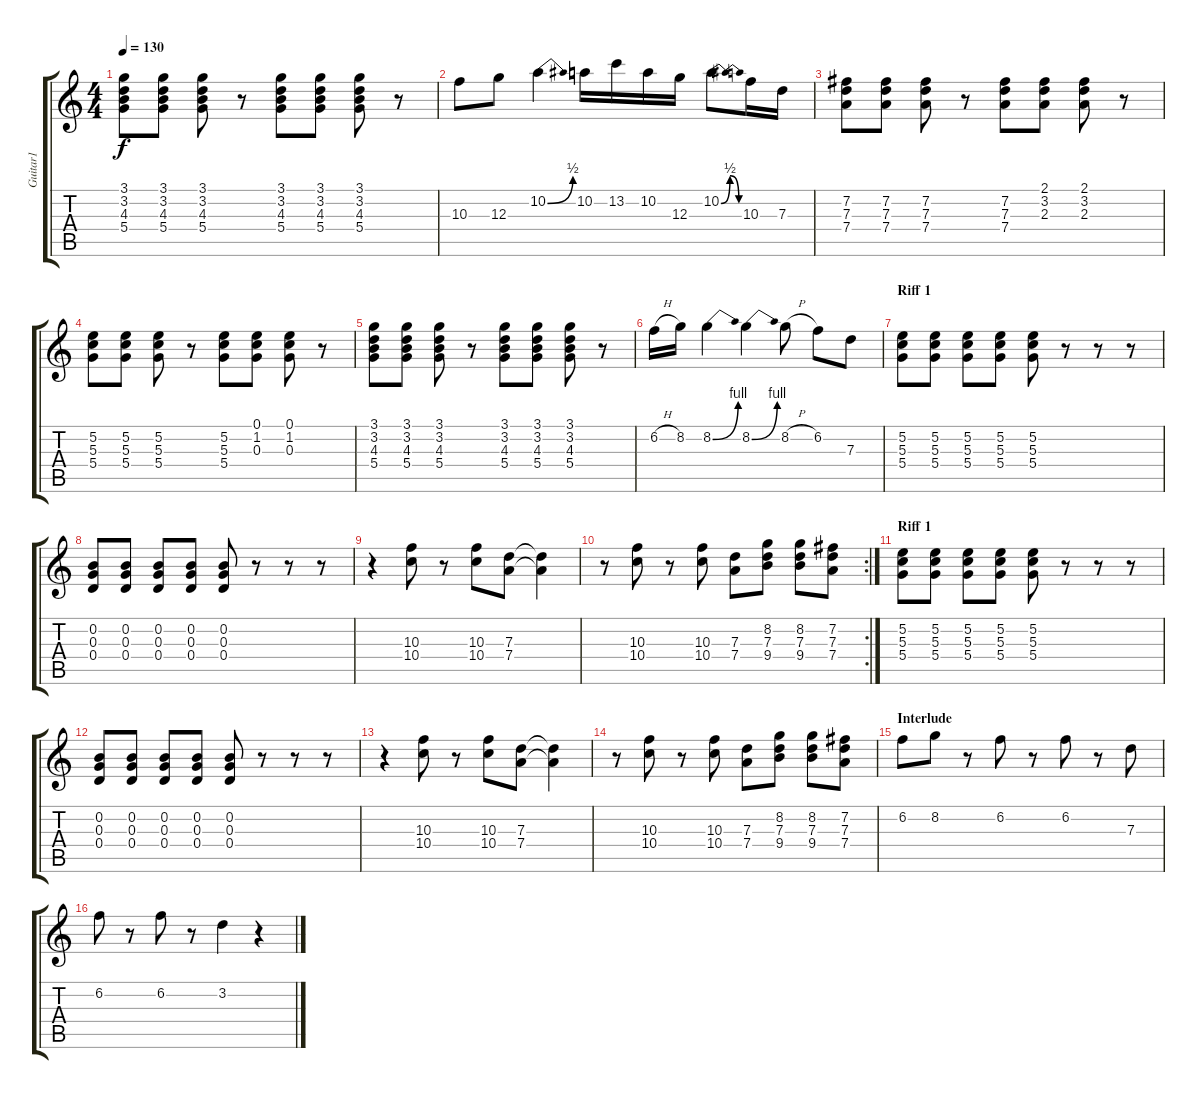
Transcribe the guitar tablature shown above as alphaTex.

\track ("Guitar1" "Guitar1") {instrument distortionguitar}
\staff {score tabs}
\tuning (E4 B3 G3 D3 A2 E2) {hide}
\ts (4 4)
\tempo 130
\clef g2
\ks c
(3.1 3.2 4.3 5.4).8{dy f} (3.1 3.2 4.3 5.4).8 (3.1 3.2 4.3 5.4).8 r.8 (3.1 3.2 4.3 5.4).8 (3.1 3.2 4.3 5.4).8 (3.1 3.2 4.3 5.4).8 r.8 |
10.3.8 12.3.8 10.2{be (bend 0 0 60 2)}.4 10.2.16 13.2.16 10.2.16 12.3.16 10.2{be (bendrelease 0 0 30 2 30 2 60 0)}.8 10.3.16 7.3.16 |
(7.2 7.3 7.4).8 (7.2 7.3 7.4).8 (7.2 7.3 7.4).8 r.8 (7.2 7.3 7.4).8 (2.1 3.2 2.3).8 (2.1 3.2 2.3).8 r.8 |
(5.2 5.3 5.4).8 (5.2 5.3 5.4).8 (5.2 5.3 5.4).8 r.8 (5.2 5.3 5.4).8 (0.1 1.2 0.3).8 (0.1 1.2 0.3).8 r.8 |
(3.1 3.2 4.3 5.4).8 (3.1 3.2 4.3 5.4).8 (3.1 3.2 4.3 5.4).8 r.8 (3.1 3.2 4.3 5.4).8 (3.1 3.2 4.3 5.4).8 (3.1 3.2 4.3 5.4).8 r.8 |
6.2{h}.16 8.2.16 8.2{be (bend 0 0 60 4)}.4 8.2{be (bend 0 0 60 4)}.4 8.2{h}.8 6.2.8 7.3.8 |
\section ("" "Riff 1")
(5.2 5.3 5.4).8 (5.2 5.3 5.4).8 (5.2 5.3 5.4).8 (5.2 5.3 5.4).8 (5.2 5.3 5.4).8 r.8 r.8 r.8 |
(0.2 0.3 0.4).8 (0.2 0.3 0.4).8 (0.2 0.3 0.4).8 (0.2 0.3 0.4).8 (0.2 0.3 0.4).8 r.8 r.8 r.8 |
r.4 (10.3 10.4).8 r.8 (10.3 10.4).8 (7.3 7.4).8 (7.3{t} 7.4{t}).4 |
\rc 2
r.8 (10.3 10.4).8 r.8 (10.3 10.4).8 (7.3 7.4).8 (8.2 7.3 9.4).8 (8.2 7.3 9.4).8 (7.2 7.3 7.4).8 |
\section ("" "Riff 1")
(5.2 5.3 5.4).8 (5.2 5.3 5.4).8 (5.2 5.3 5.4).8 (5.2 5.3 5.4).8 (5.2 5.3 5.4).8 r.8 r.8 r.8 |
(0.2 0.3 0.4).8 (0.2 0.3 0.4).8 (0.2 0.3 0.4).8 (0.2 0.3 0.4).8 (0.2 0.3 0.4).8 r.8 r.8 r.8 |
r.4 (10.3 10.4).8 r.8 (10.3 10.4).8 (7.3 7.4).8 (7.3{t} 7.4{t}).4 |
r.8 (10.3 10.4).8 r.8 (10.3 10.4).8 (7.3 7.4).8 (8.2 7.3 9.4).8 (8.2 7.3 9.4).8 (7.2 7.3 7.4).8 |
\section ("" "Interlude")
6.2.8 8.2.8 r.8 6.2.8 r.8 6.2.8 r.8 7.3.8 |
6.2.8 r.8 6.2.8 r.8 3.2.4 r.4
